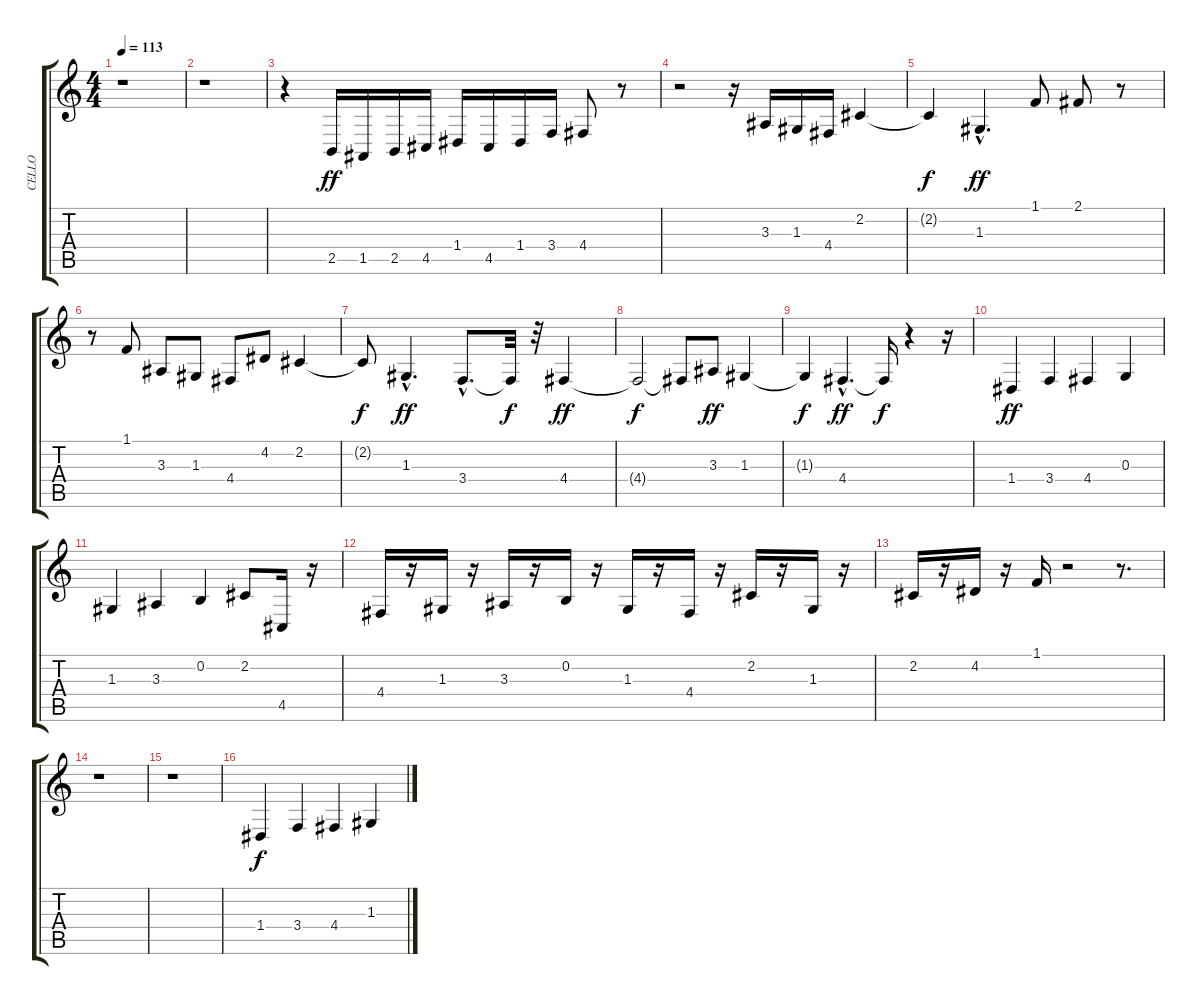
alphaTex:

\track ("CELLO" "CELLO") {instrument cello}
\staff {score tabs}
\tuning (E4 B3 G3 D3 A2 E2) {hide}
\ts (4 4)
\tempo 113
\clef g2
\ks c
r.1{dy ff} |
r.1 |
r.4 2.5.16 1.5.16 2.5.16 4.5.16 1.4.16 4.5.16 1.4.16 3.4.16 4.4.8 r.8 |
r.2 r.16 3.3.16 1.3.16 4.4.16 2.2.4 |
2.2{t}.4{dy f} 1.3{hac}.4{d dy ff} 1.1.8 2.1.8 r.8 |
r.8 1.1.8 3.3.8 1.3.8 4.4.8 4.2.8 2.2.4 |
2.2{t}.8{dy f} 1.3{hac}.4{d dy ff} 3.4{hac}.8{d} 3.4{t}.32{dy f} r.32 4.4.4{dy ff} |
4.4{t}.2{dy f} 4.4{t}.8 3.3.8{dy ff} 1.3.4 |
1.3{t}.4{dy f} 4.4{hac}.4{d dy ff} 4.4{t}.16{dy f} r.4 r.16 |
1.4.4{dy ff} 3.4.4 4.4.4 0.3.4 |
1.3.4 3.3.4 0.2.4 2.2.8 4.5.16 r.16 |
4.4.16 r.16 1.3.16 r.16 3.3.16 r.16 0.2.16 r.16 1.3.16 r.16 4.4.16 r.16 2.2.16 r.16 1.3.16 r.16 |
2.2.16 r.16 4.2.16 r.16 1.1.16 r.2 r.8{d} |
r.1 |
r.1 |
1.4.4{dy f volume 12} 3.4.4 4.4.4 1.3.4
